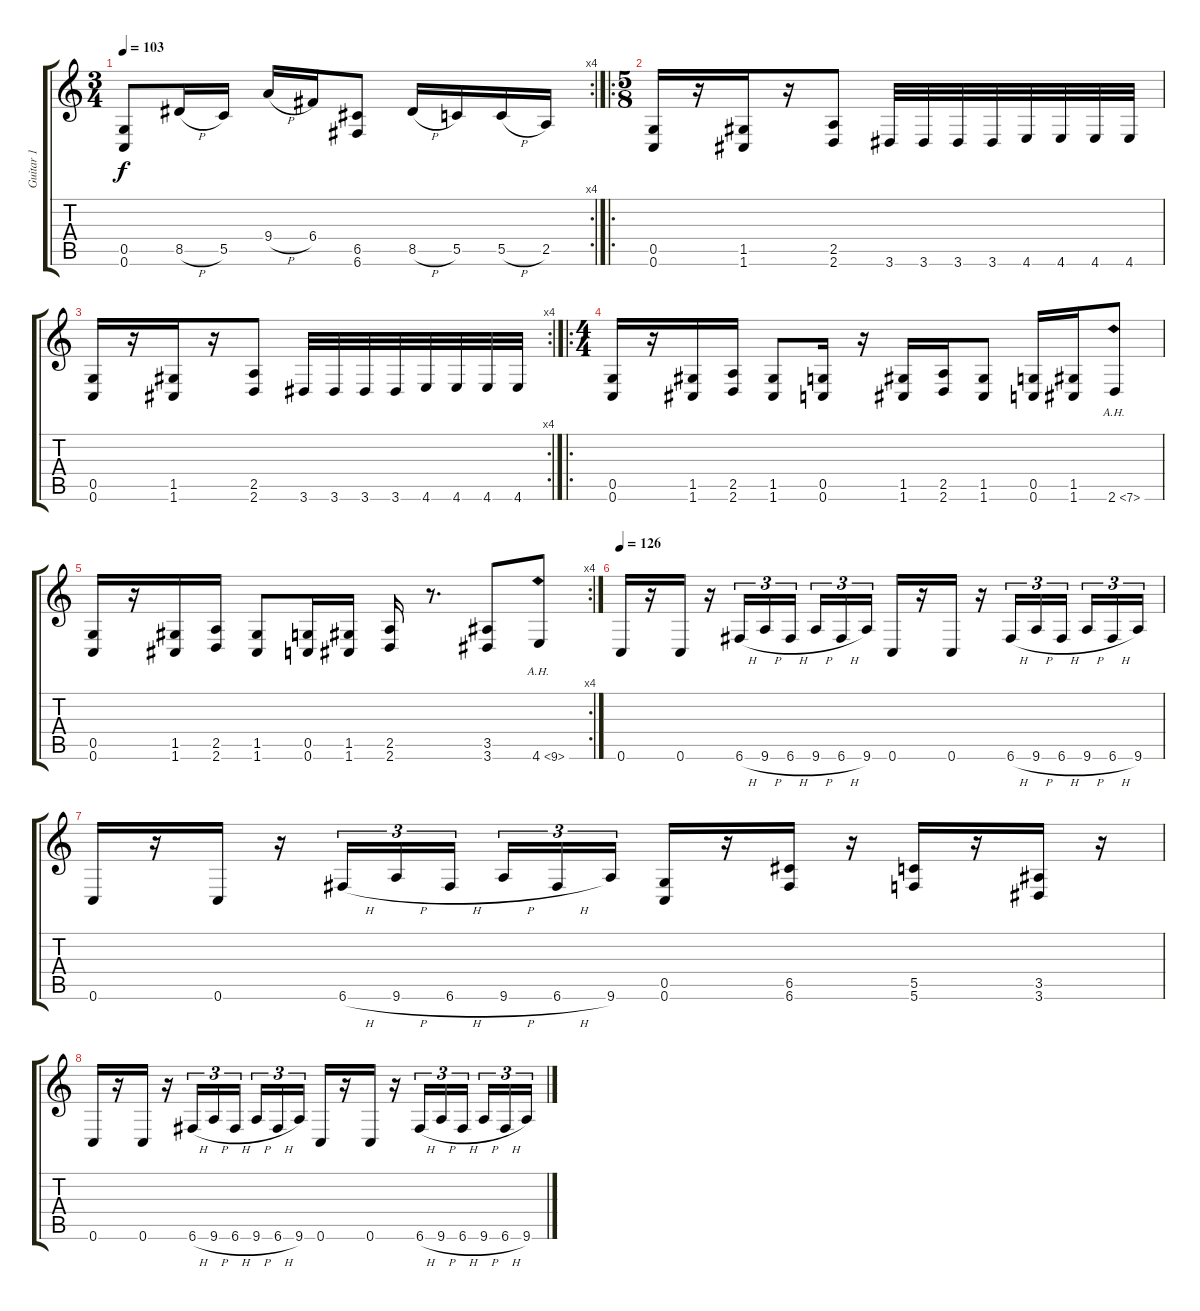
\track ("Guitar 1" "Guitar 1") {instrument distortionguitar}
\staff {score tabs}
\tuning (D4 A3 F3 C3 G2 C2) {hide}
\rc 4
\ts (3 4)
\tempo 103
\clef g2
\ks c
(0.5 0.6).8{dy f} 8.5{h}.16 5.5.16 9.4{h}.16 6.4.16 (6.5 6.6).8 8.5{h}.16 5.5.16 5.5{h}.16 2.5.16 |
\ro
\ts (5 8)
(0.5 0.6).16 r.16 (1.5 1.6).16 r.16 (2.5 2.6).8 3.6.32 3.6.32 3.6.32 3.6.32 4.6.32 4.6.32 4.6.32 4.6.32 |
\rc 4
(0.5 0.6).16 r.16 (1.5 1.6).16 r.16 (2.5 2.6).8 3.6.32 3.6.32 3.6.32 3.6.32 4.6.32 4.6.32 4.6.32 4.6.32 |
\ro
\ts (4 4)
(0.5 0.6).16 r.16 (1.5 1.6).16 (2.5 2.6).16 (1.5 1.6).8 (0.5 0.6).16 r.16 (1.5 1.6).16 (2.5 2.6).16 (1.5 1.6).8 (0.5 0.6).16 (1.5 1.6).16 2.6{ah 5}.8 |
\rc 4
(0.5 0.6).16 r.16 (1.5 1.6).16 (2.5 2.6).16 (1.5 1.6).8 (0.5 0.6).16 (1.5 1.6).16 (2.5 2.6).16 r.8{d} (3.5 3.6).8 4.6{ah 5}.8 |
\tempo 126
0.6.16 r.16 0.6.16 r.16 6.6{h}.16{tu (3 2)} 9.6{h}.16{tu (3 2)} 6.6{h}.16{tu (3 2)} 9.6{h}.16{tu (3 2)} 6.6{h}.16{tu (3 2)} 9.6.16{tu (3 2)} 0.6.16 r.16 0.6.16 r.16 6.6{h}.16{tu (3 2)} 9.6{h}.16{tu (3 2)} 6.6{h}.16{tu (3 2)} 9.6{h}.16{tu (3 2)} 6.6{h}.16{tu (3 2)} 9.6.16{tu (3 2)} |
0.6.16 r.16 0.6.16 r.16 6.6{h}.16{tu (3 2)} 9.6{h}.16{tu (3 2)} 6.6{h}.16{tu (3 2)} 9.6{h}.16{tu (3 2)} 6.6{h}.16{tu (3 2)} 9.6.16{tu (3 2)} (0.5 0.6).16 r.16 (6.5 6.6).16 r.16 (5.5 5.6).16 r.16 (3.5 3.6).16 r.16 |
0.6.16 r.16 0.6.16 r.16 6.6{h}.16{tu (3 2)} 9.6{h}.16{tu (3 2)} 6.6{h}.16{tu (3 2)} 9.6{h}.16{tu (3 2)} 6.6{h}.16{tu (3 2)} 9.6.16{tu (3 2)} 0.6.16 r.16 0.6.16 r.16 6.6{h}.16{tu (3 2)} 9.6{h}.16{tu (3 2)} 6.6{h}.16{tu (3 2)} 9.6{h}.16{tu (3 2)} 6.6{h}.16{tu (3 2)} 9.6.16{tu (3 2)}
